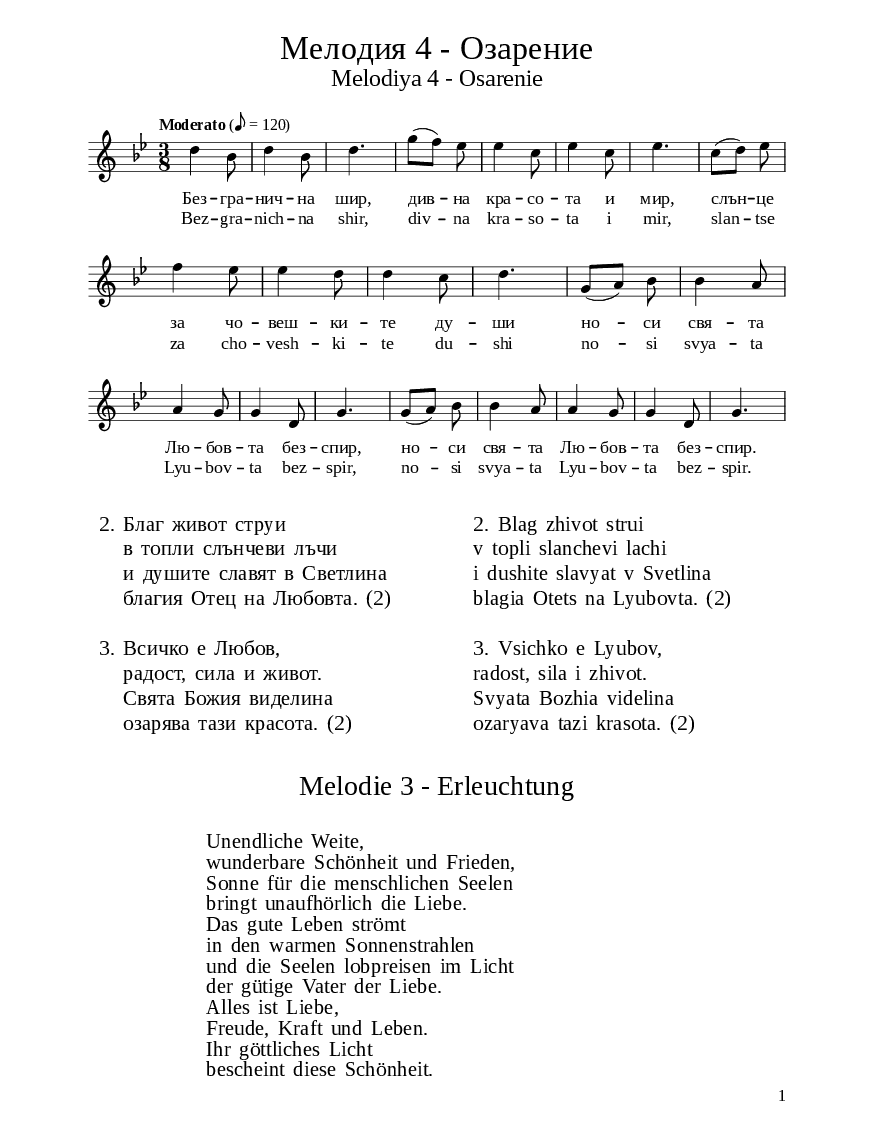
\version "2.22.1"

% include paper part and global functions
\include "include/globals.ily"

\bookpart {
  \include "include/bookpart-paper.ily"
  \score {
    \include "include/score-layout.ily"

    \new Voice \absolute {
      \clef treble
      \key bes \major
      \time 3/8
      \tempoFunc "Moderato" 8 "120"
      \autoBeamOff
      d''4 bes'8 | % 2
      d''4 bes'8 | % 3
      d''4. | % 4
      g''8 ( [ f''8 ) ] es''8 | % 5
      es''4 c''8 | % 6
      es''4 c''8 | % 7
      es''4. | % 8
      c''8 ( [ d''8 ) ] es''8 \break | % 9
      f''4 es''8 |
      es''4 d''8 | % 11
      d''4 c''8 | % 12
      d''4. | % 13
      g'8 ( [  a'8 ) ] bes'8 | % 14
      bes'4  a'8 \break | % 15
      a'4  g'8 | % 16
      g'4  d'8 | % 17
      g'4. | % 18
      g'8 ( [  a'8 ) ] bes'8 | % 19
      bes'4  a'8 |
      a'4  g'8 | % 21
      g'4  d'8 | % 22
      g'4.
    }

    \addlyrics {
      Без -- гра -- нич -- на шир, див
      -- на кра -- со -- та и мир,
      слън -- це за чо -- веш -- ки --
      те ду -- ши но -- си свя -- та
      Лю -- бов -- та без -- спир, но --
      си свя -- та Лю -- бов -- та без --
      спир.}
      \addlyrics {
        Bez -- gra -- nich -- na shir, div
        -- na kra -- so -- ta i mir,
        slan -- tse za cho -- vesh -- ki --
        te du -- shi no -- si svya -- ta
        Lyu -- bov -- ta bez -- spir, no --
        si svya -- ta Lyu -- bov -- ta bez --
        spir.}

        \header {
          title = \titleFunc "Мелодия 4 - Озарение" "Melodiya 4 - Osarenie"
        }

        \midi{}

      } % score

      \markup \fontsize #bgCoupletFontSize {
        \hspace #1
        \override #`(baseline-skip . ,bgCoupletBaselineSkip)
        \column {

          \line {   2.  Благ живот струи }
          \line {   "   " в топли слънчеви лъчи }
          \line {   "   " и душите славят в Светлина }
          \line {   "   " благия Отец на Любовта. (2) }
          \line {   "   " }
          \line {   3. Всичко е Любов, }
          \line {   "   " радост, сила и живот. }
          \line {   "   " Свята Божия виделина }
          \line {   "   " озарява тази красота. (2)}
        }

        \hspace #5
        \override #`(baseline-skip . ,bgCoupletBaselineSkip)
        \column {
          \line {   "   " 2. Blag zhivot strui }
          \line {   "   " v topli slanchevi lachi }
          \line {   "   " i dushite slavyat v Svetlina }
          \line {   "   " blagia Otets na Lyubovta. (2) }
          \line {   "   " }
          \line {   "   " 3. Vsichko e Lyubov, }
          \line {   "   " radost, sila i zhivot. }
          \line {   "   " Svyata Bozhia videlina }
          \line {   "   " ozaryava tazi krasota. (2)}
        } %column
      } % markup

       \markup \empty-two

      % include foreign translation(s) of the song
      \version "2.22.1"

\markup \fill-line { \fontsize #deTitleFontSize "Melodie 3 - Erleuchtung" }
\markup \null
\markup \null
\markup \fontsize #deCoupletFontSize {
  \hspace #10
  \override #`(baseline-skip . ,deCoupletBaselineSkip)

  \column {
    \line { " " }

 \line { " "Unendliche Weite, }

 \line { " "wunderbare Schönheit und Frieden, }

 \line { " "Sonne für die menschlichen Seelen }

 \line { " "bringt unaufhörlich die Liebe. }

 \line { " "Das gute Leben strömt }

 \line { " "in den warmen Sonnenstrahlen }

 \line { " "und die Seelen lobpreisen im Licht }

 \line { " "der gütige Vater der Liebe. }

 \line { " "Alles ist Liebe, }

 \line { " "Freude, Kraft und Leben. }

 \line { " "Ihr göttliches Licht }

 \line { " "bescheint diese Schönheit. }

  }
}


    } % bookpart

    % Più mosso
    %
